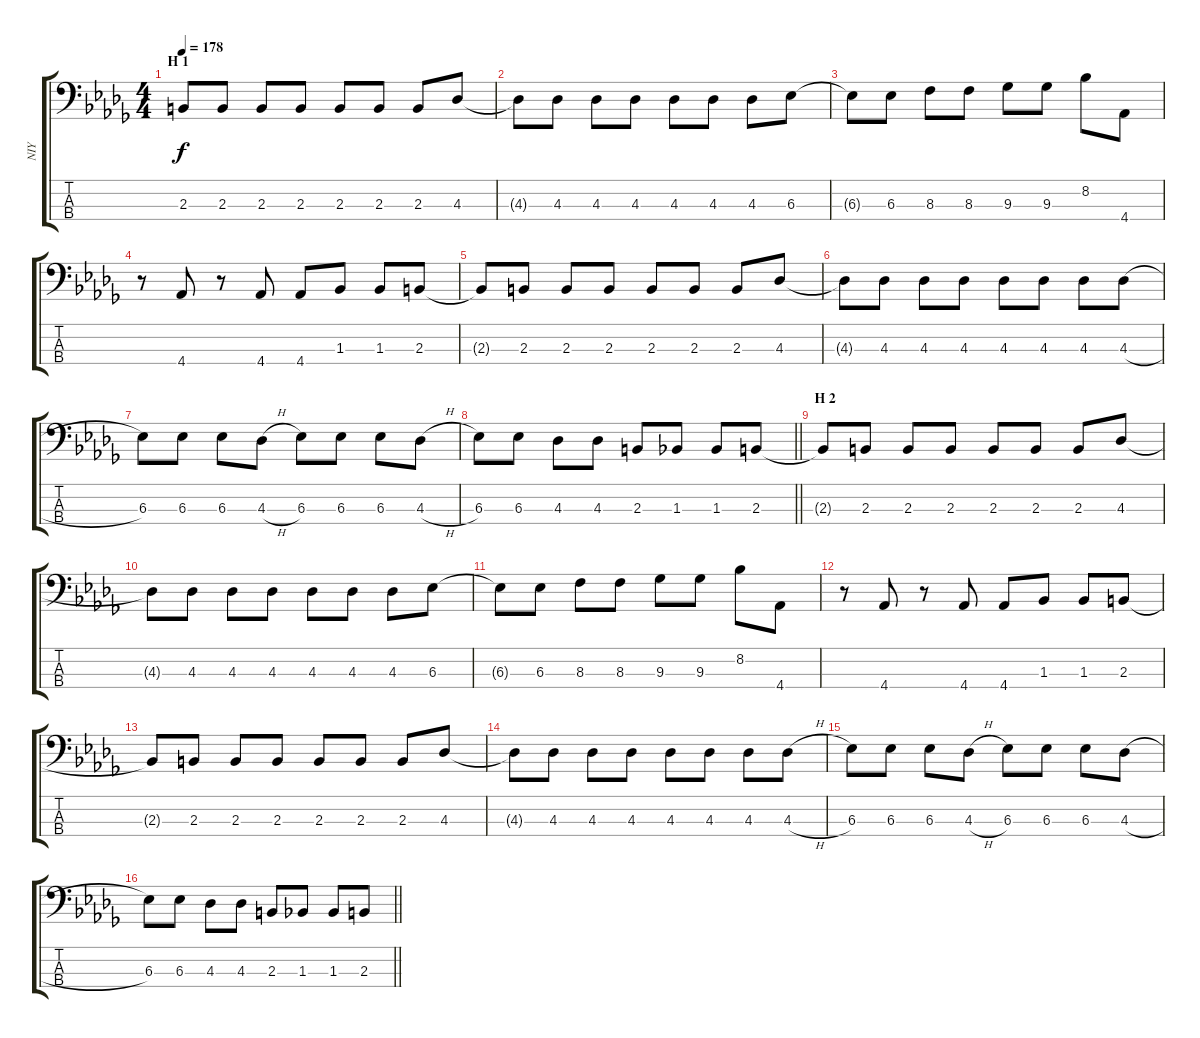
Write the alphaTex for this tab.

\track ("NIY" "NIY") {instrument electricbasspick}
\staff {score tabs}
\tuning (G2 D2 A1 E1) {hide}
\ts (4 4)
\section ("" "H 1")
\tempo 178
\clef f4
\ks db
2.3{t}.8{dy f} 2.3.8 2.3.8 2.3.8 2.3.8 2.3.8 2.3.8 4.3.8 |
4.3{t}.8 4.3.8 4.3.8 4.3.8 4.3.8 4.3.8 4.3.8 6.3.8 |
6.3{t}.8 6.3.8 8.3.8 8.3.8 9.3.8 9.3.8 8.2.8 4.4.8 |
r.8 4.4.8 r.8 4.4.8 4.4.8 1.3.8 1.3.8 2.3.8 |
2.3{t}.8 2.3.8 2.3.8 2.3.8 2.3.8 2.3.8 2.3.8 4.3.8 |
4.3{t}.8 4.3.8 4.3.8 4.3.8 4.3.8 4.3.8 4.3.8 4.3{h}.8 |
6.3.8 6.3.8 6.3.8 4.3{h}.8 6.3.8 6.3.8 6.3.8 4.3{h}.8 |
\barLineRight lightlight
6.3.8 6.3.8 4.3.8 4.3.8 2.3.8 1.3.8 1.3.8 2.3.8 |
\section ("" "H 2")
2.3{t}.8 2.3.8 2.3.8 2.3.8 2.3.8 2.3.8 2.3.8 4.3.8 |
4.3{t}.8 4.3.8 4.3.8 4.3.8 4.3.8 4.3.8 4.3.8 6.3.8 |
6.3{t}.8 6.3.8 8.3.8 8.3.8 9.3.8 9.3.8 8.2.8 4.4.8 |
r.8 4.4.8 r.8 4.4.8 4.4.8 1.3.8 1.3.8 2.3.8 |
2.3{t}.8 2.3.8 2.3.8 2.3.8 2.3.8 2.3.8 2.3.8 4.3.8 |
4.3{t}.8 4.3.8 4.3.8 4.3.8 4.3.8 4.3.8 4.3.8 4.3{h}.8 |
6.3.8 6.3.8 6.3.8 4.3{h}.8 6.3.8 6.3.8 6.3.8 4.3{h}.8 |
\barLineRight lightlight
6.3.8 6.3.8 4.3.8 4.3.8 2.3.8 1.3.8 1.3.8 2.3.8
